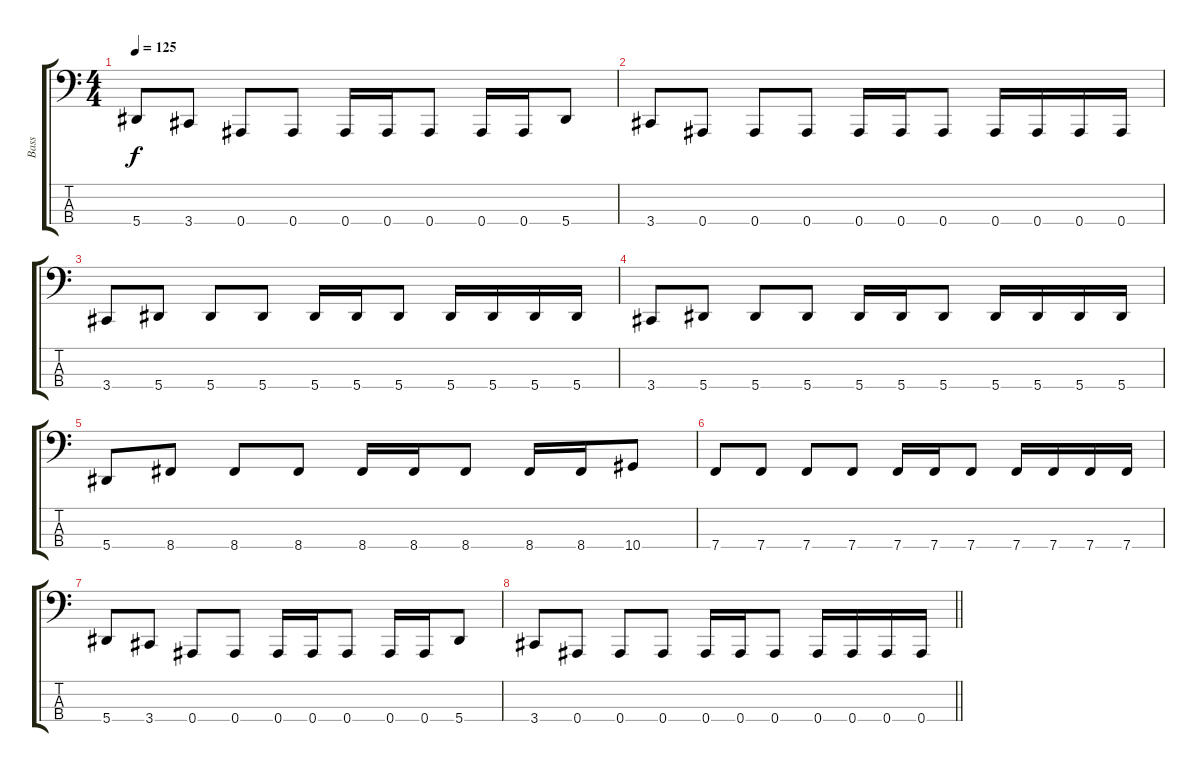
\track ("Bass" "Bass") {instrument electricbasspick}
\staff {score tabs}
\tuning (Eb2 Bb1 F1 Bb0) {hide}
\ts (4 4)
\tempo 125
\clef f4
\ks c
5.4.8{dy f} 3.4.8 0.4.8 0.4.8 0.4.16 0.4.16 0.4.8 0.4.16 0.4.16 5.4.8 |
3.4.8 0.4.8 0.4.8 0.4.8 0.4.16 0.4.16 0.4.8 0.4.16 0.4.16 0.4.16 0.4.16 |
3.4.8 5.4.8 5.4.8 5.4.8 5.4.16 5.4.16 5.4.8 5.4.16 5.4.16 5.4.16 5.4.16 |
3.4.8 5.4.8 5.4.8 5.4.8 5.4.16 5.4.16 5.4.8 5.4.16 5.4.16 5.4.16 5.4.16 |
5.4.8 8.4.8 8.4.8 8.4.8 8.4.16 8.4.16 8.4.8 8.4.16 8.4.16 10.4.8 |
7.4.8 7.4.8 7.4.8 7.4.8 7.4.16 7.4.16 7.4.8 7.4.16 7.4.16 7.4.16 7.4.16 |
5.4.8 3.4.8 0.4.8 0.4.8 0.4.16 0.4.16 0.4.8 0.4.16 0.4.16 5.4.8 |
\barLineRight lightlight
3.4.8 0.4.8 0.4.8 0.4.8 0.4.16 0.4.16 0.4.8 0.4.16 0.4.16 0.4.16 0.4.16
